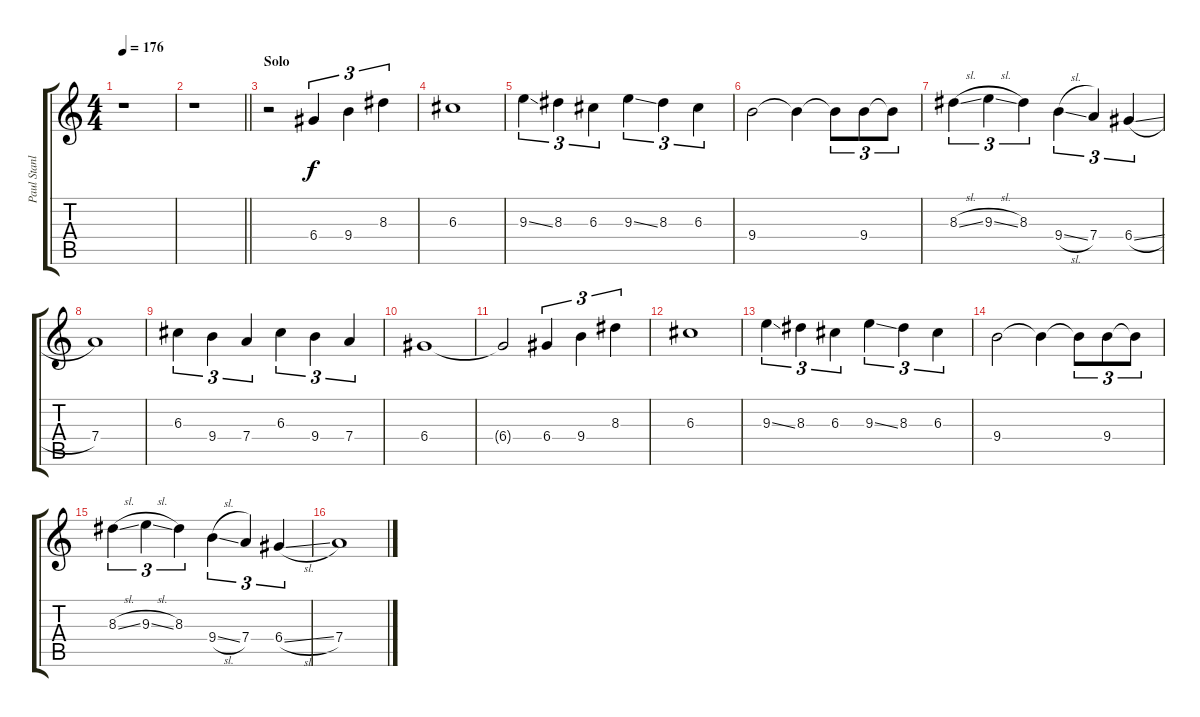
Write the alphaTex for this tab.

\track ("Paul Stanley" "Paul Stanl") {instrument distortionguitar}
\staff {score tabs}
\tuning (E4 B3 G3 D3 A2 E2) {hide}
\ts (4 4)
\tempo 176
\clef g2
\ks c
r.1{dy f} |
\barLineRight lightlight
r.1 |
\section ("" "Solo")
r.2 6.4.4{tu (3 2)} 9.4.4{tu (3 2)} 8.3.4{tu (3 2)} |
6.3.1 |
9.3{ss}.4{tu (3 2)} 8.3.4{tu (3 2)} 6.3.4{tu (3 2)} 9.3{ss}.4{tu (3 2)} 8.3.4{tu (3 2)} 6.3.4{tu (3 2)} |
9.4.2 9.4{t}.4 9.4{t}.8{tu (3 2)} 9.4.8{tu (3 2)} 9.4{t}.8{tu (3 2)} |
8.3{sl}.4{tu (3 2)} 9.3{sl}.4{tu (3 2)} 8.3.4{tu (3 2)} 9.4{sl}.4{tu (3 2)} 7.4.4{tu (3 2)} 6.4{sl}.4{tu (3 2)} |
7.4.1 |
6.3.4{tu (3 2)} 9.4.4{tu (3 2)} 7.4.4{tu (3 2)} 6.3.4{tu (3 2)} 9.4.4{tu (3 2)} 7.4.4{tu (3 2)} |
6.4.1 |
6.4{t}.2 6.4.4{tu (3 2)} 9.4.4{tu (3 2)} 8.3.4{tu (3 2)} |
6.3.1 |
9.3{ss}.4{tu (3 2)} 8.3.4{tu (3 2)} 6.3.4{tu (3 2)} 9.3{ss}.4{tu (3 2)} 8.3.4{tu (3 2)} 6.3.4{tu (3 2)} |
9.4.2 9.4{t}.4 9.4{t}.8{tu (3 2)} 9.4.8{tu (3 2)} 9.4{t}.8{tu (3 2)} |
8.3{sl}.4{tu (3 2)} 9.3{sl}.4{tu (3 2)} 8.3.4{tu (3 2)} 9.4{sl}.4{tu (3 2)} 7.4.4{tu (3 2)} 6.4{sl}.4{tu (3 2)} |
7.4.1
